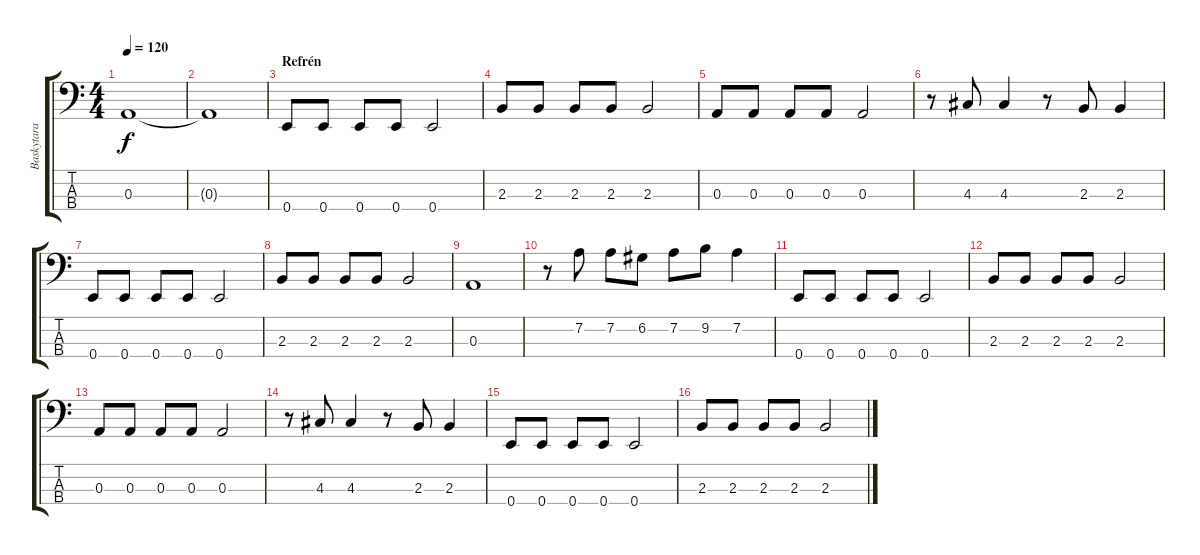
\track ("Baskytara" "Baskytara") {instrument electricbassfinger}
\staff {score tabs}
\tuning (G2 D2 A1 E1) {hide}
\ts (4 4)
\tempo 120
\clef f4
\ks c
0.3.1{dy f} |
0.3{t}.1 |
\section ("" "Refrén")
0.4.8 0.4.8 0.4.8 0.4.8 0.4.2 |
2.3.8 2.3.8 2.3.8 2.3.8 2.3.2 |
0.3.8 0.3.8 0.3.8 0.3.8 0.3.2 |
r.8 4.3.8 4.3.4 r.8 2.3.8 2.3.4 |
0.4.8 0.4.8 0.4.8 0.4.8 0.4.2 |
2.3.8 2.3.8 2.3.8 2.3.8 2.3.2 |
0.3.1 |
r.8 7.2.8 7.2.8 6.2.8 7.2.8 9.2.8 7.2.4 |
0.4.8 0.4.8 0.4.8 0.4.8 0.4.2 |
2.3.8 2.3.8 2.3.8 2.3.8 2.3.2 |
0.3.8 0.3.8 0.3.8 0.3.8 0.3.2 |
r.8 4.3.8 4.3.4 r.8 2.3.8 2.3.4 |
0.4.8 0.4.8 0.4.8 0.4.8 0.4.2 |
2.3.8 2.3.8 2.3.8 2.3.8 2.3.2
